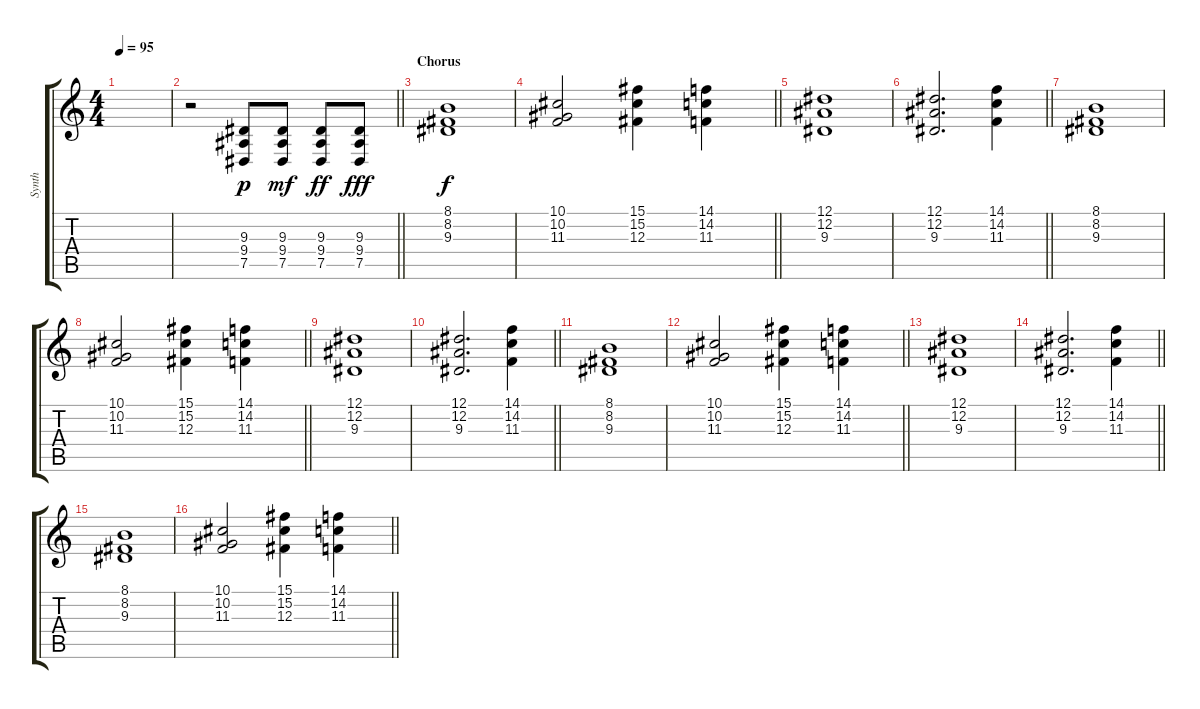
\track ("Synth" "Synth") {instrument tremolostrings}
\staff {score tabs}
\tuning (Eb4 Bb3 Gb3 Db3 Ab2 Db2) {hide}
\ts (4 4)
\tempo 95
\clef g2
\ks c
|
\barLineRight lightlight
r.2 (9.3 9.4 7.5).8{dy p} (9.3 9.4 7.5).8{dy mf} (9.3 9.4 7.5).8{dy ff} (9.3 9.4 7.5).8{dy fff} |
\section ("" "Chorus")
(8.1 8.2 9.3).1{dy f} |
\barLineRight lightlight
(10.1 10.2 11.3).2 (15.1 15.2 12.3).4 (14.1 14.2 11.3).4 |
(12.1 12.2 9.3).1 |
\barLineRight lightlight
(12.1 12.2 9.3).2{d} (14.1 14.2 11.3).4 |
(8.1 8.2 9.3).1 |
\barLineRight lightlight
(10.1 10.2 11.3).2 (15.1 15.2 12.3).4 (14.1 14.2 11.3).4 |
(12.1 12.2 9.3).1 |
\barLineRight lightlight
(12.1 12.2 9.3).2{d} (14.1 14.2 11.3).4 |
(8.1 8.2 9.3).1 |
\barLineRight lightlight
(10.1 10.2 11.3).2 (15.1 15.2 12.3).4 (14.1 14.2 11.3).4 |
(12.1 12.2 9.3).1 |
\barLineRight lightlight
(12.1 12.2 9.3).2{d} (14.1 14.2 11.3).4 |
(8.1 8.2 9.3).1 |
\barLineRight lightlight
(10.1 10.2 11.3).2 (15.1 15.2 12.3).4 (14.1 14.2 11.3).4
